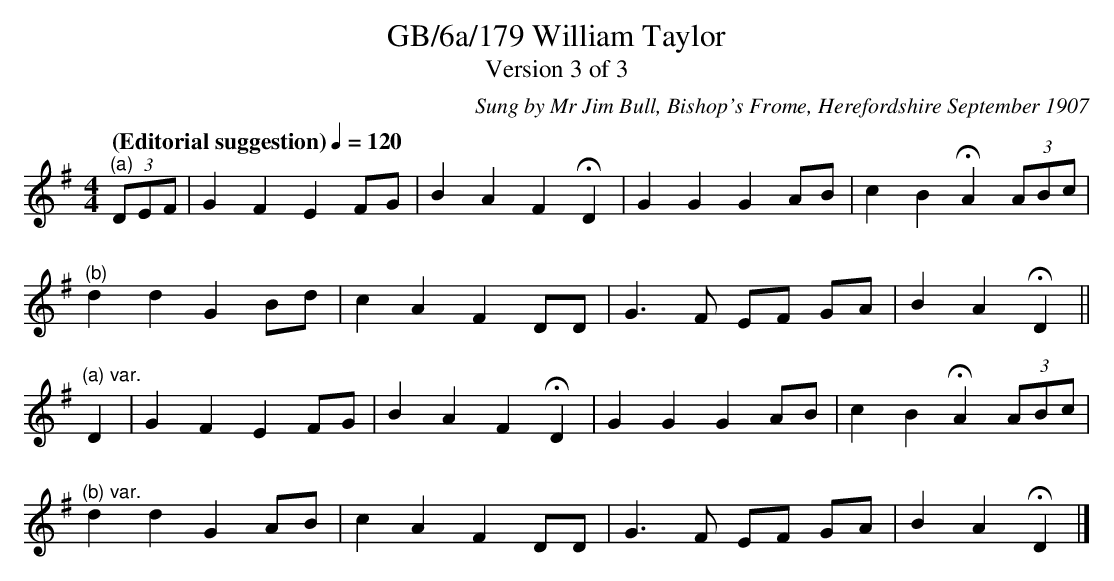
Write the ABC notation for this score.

X:1
T:GB/6a/179 William Taylor
T:Version 3 of 3
C:Sung by Mr Jim Bull, Bishop's Frome, Herefordshire September 1907
M:4/4
L:1/4
Q:"(Editorial suggestion)" 1/4=120
K:Dmix
"^(a)" (3D/E/F/ | G F E F/G/ | B A F HD | G G G A/B/ | c B HA (3A/B/c/ |
"^(b)" d d G B/d/ | c A F D/D/ | G3/2 F/ E/F/ G/A/ | B A HD ||
"^(a) var." D | G F E F/G/ | B A F HD | G G G A/B/ | c B HA (3A/B/c/ |
"^(b) var." d d G A/B/ | c A F D/D/ | G3/2 F/ E/F/ G/A/ | B A HD |]
